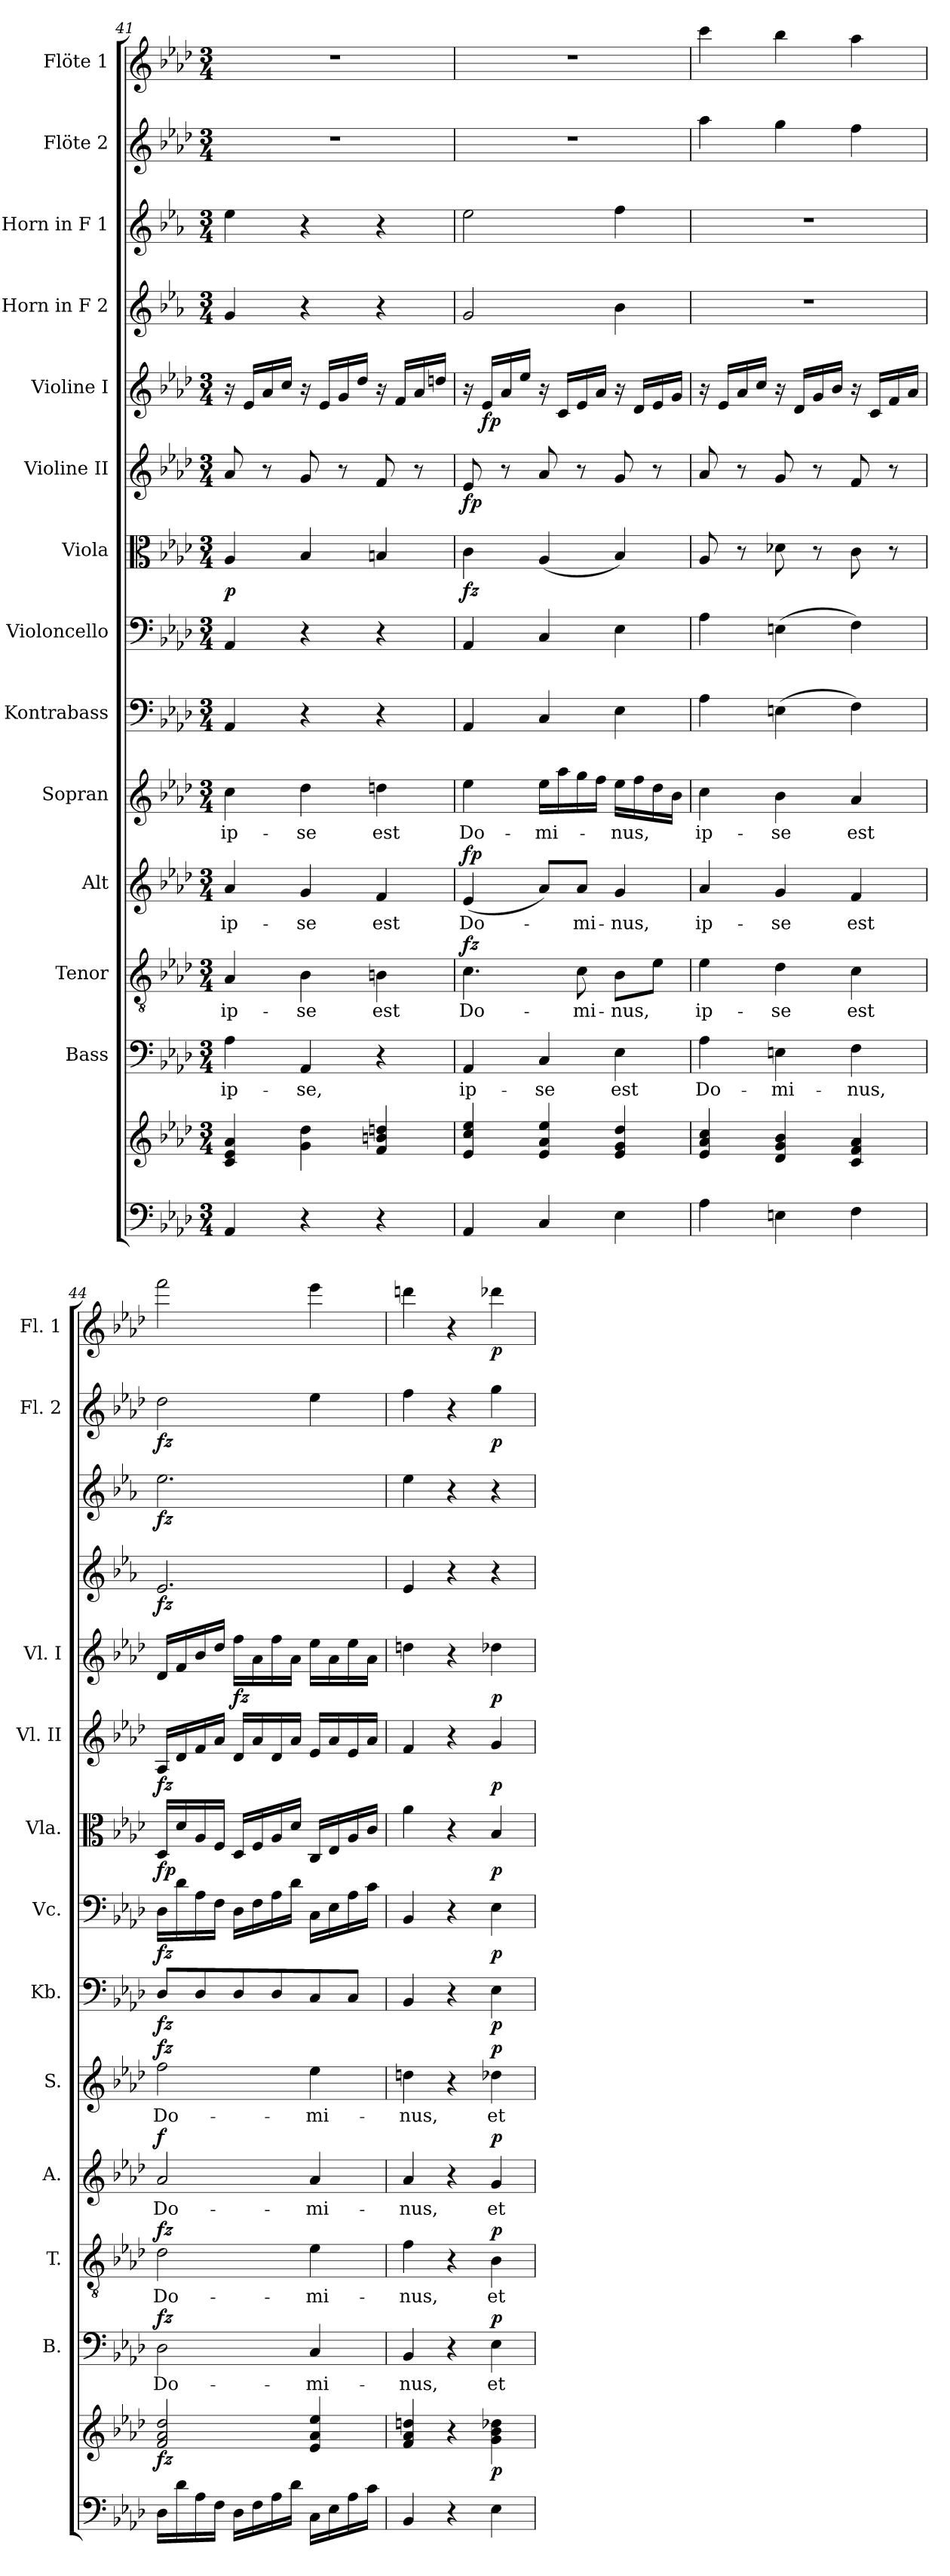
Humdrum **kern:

**kern	**kern	**dynam	**kern	**text	**dynam	**kern	**text	**dynam	**kern	**text	**dynam	**kern	**text	**dynam	**kern	**dynam	**kern	**dynam	**kern	**dynam	**kern	**dynam	**kern	**dynam	**kern	**dynam	**kern	**dynam	**kern	**dynam	**kern	**dynam
*part14	*part14	*part14	*part13	*part13	*part13	*part12	*part12	*part12	*part11	*part11	*part11	*part10	*part10	*part10	*part9	*part9	*part8	*part8	*part7	*part7	*part6	*part6	*part5	*part5	*part4	*part4	*part3	*part3	*part2	*part2	*part1	*part1
*staff15	*staff14	*staff14/15	*staff13	*staff13	*staff13	*staff12	*staff12	*staff12	*staff11	*staff11	*staff11	*staff10	*staff10	*staff10	*staff9	*staff9	*staff8	*staff8	*staff7	*staff7	*staff6	*staff6	*staff5	*staff5	*staff4	*staff4	*staff3	*staff3	*staff2	*staff2	*staff1	*staff1
*	*	*	*I"Bass	*	*	*I"Tenor	*	*	*I"Alt	*	*	*I"Sopran	*	*	*I"Kontrabass	*	*I"Violoncello	*	*I"Viola	*	*I"Violine II	*	*I"Violine I	*	*I"Horn in F 2	*	*I"Horn in F 1	*	*I"Flöte 2	*	*I"Flöte 1	*
*	*	*	*I'B.	*	*	*I'T.	*	*	*I'A.	*	*	*I'S.	*	*	*I'Kb.	*	*I'Vc.	*	*I'Vla.	*	*I'Vl. II	*	*I'Vl. I	*	*	*	*	*	*I'Fl. 2	*	*I'Fl. 1	*
*clefF4	*clefG2	*	*clefF4	*	*	*clefGv2	*	*	*clefG2	*	*	*clefG2	*	*	*clefF4	*	*clefF4	*	*clefC3	*	*clefG2	*	*clefG2	*	*clefG2	*	*clefG2	*	*clefG2	*	*clefG2	*
*	*	*	*	*	*	*	*	*	*	*	*	*	*	*	*ITrd7c12	*	*	*	*	*	*	*	*	*	*ITrd4c7	*	*ITrd4c7	*	*	*	*	*
*k[b-e-a-d-]	*k[b-e-a-d-]	*	*k[b-e-a-d-]	*	*	*k[b-e-a-d-]	*	*	*k[b-e-a-d-]	*	*	*k[b-e-a-d-]	*	*	*k[b-e-a-d-]	*	*k[b-e-a-d-]	*	*k[b-e-a-d-]	*	*k[b-e-a-d-]	*	*k[b-e-a-d-]	*	*k[b-e-a-d-]	*	*k[b-e-a-d-]	*	*k[b-e-a-d-]	*	*k[b-e-a-d-]	*
*A-:	*A-:	*	*A-:	*	*	*A-:	*	*	*A-:	*	*	*A-:	*	*	*A-:	*	*A-:	*	*A-:	*	*A-:	*	*A-:	*	*A-:	*	*A-:	*	*A-:	*	*A-:	*
*M3/4	*M3/4	*	*M3/4	*	*	*M3/4	*	*	*M3/4	*	*	*M3/4	*	*	*M3/4	*	*M3/4	*	*M3/4	*	*M3/4	*	*M3/4	*	*M3/4	*	*M3/4	*	*M3/4	*	*M3/4	*
=41	=41	=41	=41	=41	=41	=41	=41	=41	=41	=41	=41	=41	=41	=41	=41	=41	=41	=41	=41	=41	=41	=41	=41	=41	=41	=41	=41	=41	=41	=41	=41	=41
!	!	!	!	!LO:LY:b	!	!	!LO:LY:b	!	!	!LO:LY:b	!	!	!LO:LY:b	!	!	!	!	!	!	!LO:DY:b	!	!	!	!	!	!	!	!	!	!	!	!
4AA-/	4c/ 4e-/ 4a-/	.	4A-\	ip-	.	4A-/	ip-	.	4a-/	ip-	.	4cc\	ip-	.	4AAA-/	.	4AA-/	.	4A-/	p	8a-/	.	16r	.	4c/	.	4a-\	.	2.r	.	2.r	.
.	.	.	.	.	.	.	.	.	.	.	.	.	.	.	.	.	.	.	.	.	.	.	16e-/LL	.	.	.	.	.	.	.	.	.
.	.	.	.	.	.	.	.	.	.	.	.	.	.	.	.	.	.	.	.	.	8r	.	16a-/	.	.	.	.	.	.	.	.	.
.	.	.	.	.	.	.	.	.	.	.	.	.	.	.	.	.	.	.	.	.	.	.	16cc/JJ	.	.	.	.	.	.	.	.	.
!	!	!	!	!LO:LY:b	!	!	!LO:LY:b	!	!	!LO:LY:b	!	!	!LO:LY:b	!	!	!	!	!	!	!	!	!	!	!	!	!	!	!	!	!	!	!
4r	4g\ 4dd-\	.	4AA-/	-se,	.	4B-\	-se	.	4g/	-se	.	4dd-\	-se	.	4r	.	4r	.	4B-/	.	8g/	.	16r	.	4r	.	4r	.	.	.	.	.
.	.	.	.	.	.	.	.	.	.	.	.	.	.	.	.	.	.	.	.	.	.	.	16e-/LL	.	.	.	.	.	.	.	.	.
.	.	.	.	.	.	.	.	.	.	.	.	.	.	.	.	.	.	.	.	.	8r	.	16g/	.	.	.	.	.	.	.	.	.
.	.	.	.	.	.	.	.	.	.	.	.	.	.	.	.	.	.	.	.	.	.	.	16dd-/JJ	.	.	.	.	.	.	.	.	.
!	!	!	!	!	!	!	!LO:LY:b	!	!	!LO:LY:b	!	!	!LO:LY:b	!	!	!	!	!	!	!	!	!	!	!	!	!	!	!	!	!	!	!
4r	4f/ 4bn/ 4ddn/	.	4r	.	.	4Bn\	est	.	4f/	est	.	4ddn\	est	.	4r	.	4r	.	4Bn/	.	8f/	.	16r	.	4r	.	4r	.	.	.	.	.
.	.	.	.	.	.	.	.	.	.	.	.	.	.	.	.	.	.	.	.	.	.	.	16f/LL	.	.	.	.	.	.	.	.	.
.	.	.	.	.	.	.	.	.	.	.	.	.	.	.	.	.	.	.	.	.	8r	.	16a-/	.	.	.	.	.	.	.	.	.
.	.	.	.	.	.	.	.	.	.	.	.	.	.	.	.	.	.	.	.	.	.	.	16ddn/JJ	.	.	.	.	.	.	.	.	.
=42	=42	=42	=42	=42	=42	=42	=42	=42	=42	=42	=42	=42	=42	=42	=42	=42	=42	=42	=42	=42	=42	=42	=42	=42	=42	=42	=42	=42	=42	=42	=42	=42
!	!	!	!	!LO:LY:b	!	!	!LO:LY:b	!LO:DY:a	!	!LO:LY:b	!LO:DY:a	!	!LO:LY:b	!	!	!	!	!	!	!LO:DY:b	!	!LO:DY:b	!	!	!	!	!	!	!	!	!	!
4AA-/	4e-/ 4cc/ 4ee-/	.	4AA-/	ip-	.	4.c\	Do-	fz	(<4e-/	Do-	fp	4ee-\	Do-	.	4AAA-/	.	4AA-/	.	4c\	fz	8e-/	fp	16r	.	2c/	.	2a-\	.	2.r	.	2.r	.
!	!	!	!	!	!	!	!	!	!	!	!	!	!	!	!	!	!	!	!	!	!	!	!	!LO:DY:b	!	!	!	!	!	!	!	!
.	.	.	.	.	.	.	.	.	.	.	.	.	.	.	.	.	.	.	.	.	.	.	16e-/LL	fp	.	.	.	.	.	.	.	.
.	.	.	.	.	.	.	.	.	.	.	.	.	.	.	.	.	.	.	.	.	8r	.	16a-/	.	.	.	.	.	.	.	.	.
.	.	.	.	.	.	.	.	.	.	.	.	.	.	.	.	.	.	.	.	.	.	.	16ee-/JJ	.	.	.	.	.	.	.	.	.
!	!	!	!	!LO:LY:b	!	!	!	!	!	!	!	!	!LO:LY:b	!	!	!	!	!	!	!	!	!	!	!	!	!	!	!	!	!	!	!
4C/	4e-/ 4a-/ 4ee-/	.	4C/	-se	.	.	.	.	8a-/L)	.	.	16ee-\LL	-mi-	.	4CC/	.	4C/	.	(<4A-/	.	8a-/	.	16r	.	.	.	.	.	.	.	.	.
.	.	.	.	.	.	.	.	.	.	.	.	16aa-\	.	.	.	.	.	.	.	.	.	.	16c/LL	.	.	.	.	.	.	.	.	.
!	!	!	!	!	!	!	!LO:LY:b	!	!	!LO:LY:b	!	!	!	!	!	!	!	!	!	!	!	!	!	!	!	!	!	!	!	!	!	!
.	.	.	.	.	.	8c\	-mi-	.	8a-/J	-mi-	.	16gg\	.	.	.	.	.	.	.	.	8r	.	16e-/	.	.	.	.	.	.	.	.	.
.	.	.	.	.	.	.	.	.	.	.	.	16ff\JJ	.	.	.	.	.	.	.	.	.	.	16a-/JJ	.	.	.	.	.	.	.	.	.
!	!	!	!	!LO:LY:b	!	!	!LO:LY:b	!	!	!LO:LY:b	!	!	!LO:LY:b	!	!	!	!	!	!	!	!	!	!	!	!	!	!	!	!	!	!	!
4E-\	4e-/ 4g/ 4dd-/	.	4E-\	est	.	8B-\L	-nus,	.	4g/	-nus,	.	16ee-\LL	-nus,	.	4EE-\	.	4E-\	.	4B-/)	.	8g/	.	16r	.	4e-\	.	4b-\	.	.	.	.	.
.	.	.	.	.	.	.	.	.	.	.	.	16ff\	.	.	.	.	.	.	.	.	.	.	16d-/LL	.	.	.	.	.	.	.	.	.
.	.	.	.	.	.	8e-\J	.	.	.	.	.	16dd-\	.	.	.	.	.	.	.	.	8r	.	16e-/	.	.	.	.	.	.	.	.	.
.	.	.	.	.	.	.	.	.	.	.	.	16b-\JJ	.	.	.	.	.	.	.	.	.	.	16g/JJ	.	.	.	.	.	.	.	.	.
=43	=43	=43	=43	=43	=43	=43	=43	=43	=43	=43	=43	=43	=43	=43	=43	=43	=43	=43	=43	=43	=43	=43	=43	=43	=43	=43	=43	=43	=43	=43	=43	=43
!	!	!	!	!LO:LY:b	!	!	!LO:LY:b	!	!	!LO:LY:b	!	!	!LO:LY:b	!	!	!	!	!	!	!	!	!	!	!	!	!	!	!	!	!	!	!
4A-\	4e-/ 4a-/ 4cc/	.	4A-\	Do-	.	4e-\	ip-	.	4a-/	ip-	.	4cc\	ip-	.	4AA-\	.	4A-\	.	8A-/	.	8a-/	.	16r	.	2.r	.	2.r	.	4aa-\	.	4ccc\	.
.	.	.	.	.	.	.	.	.	.	.	.	.	.	.	.	.	.	.	.	.	.	.	16e-/LL	.	.	.	.	.	.	.	.	.
.	.	.	.	.	.	.	.	.	.	.	.	.	.	.	.	.	.	.	8r	.	8r	.	16a-/	.	.	.	.	.	.	.	.	.
.	.	.	.	.	.	.	.	.	.	.	.	.	.	.	.	.	.	.	.	.	.	.	16cc/JJ	.	.	.	.	.	.	.	.	.
!	!	!	!	!LO:LY:b	!	!	!LO:LY:b	!	!	!LO:LY:b	!	!	!LO:LY:b	!	!	!	!	!	!	!	!	!	!	!	!	!	!	!	!	!	!	!
4En\	4d-/ 4g/ 4b-/	.	4En\	-mi-	.	4d-\	-se	.	4g/	-se	.	4b-\	-se	.	(>4EEn\	.	(>4En\	.	8d-X\	.	8g/	.	16r	.	.	.	.	.	4gg\	.	4bb-\	.
.	.	.	.	.	.	.	.	.	.	.	.	.	.	.	.	.	.	.	.	.	.	.	16d-/LL	.	.	.	.	.	.	.	.	.
.	.	.	.	.	.	.	.	.	.	.	.	.	.	.	.	.	.	.	8r	.	8r	.	16g/	.	.	.	.	.	.	.	.	.
.	.	.	.	.	.	.	.	.	.	.	.	.	.	.	.	.	.	.	.	.	.	.	16b-/JJ	.	.	.	.	.	.	.	.	.
!	!	!	!	!LO:LY:b	!	!	!LO:LY:b	!	!	!LO:LY:b	!	!	!LO:LY:b	!	!	!	!	!	!	!	!	!	!	!	!	!	!	!	!	!	!	!
4F\	4c/ 4f/ 4a-/	.	4F\	-nus,	.	4c\	est	.	4f/	est	.	4a-/	est	.	4FF\)	.	4F\)	.	8c\	.	8f/	.	16r	.	.	.	.	.	4ff\	.	4aa-\	.
.	.	.	.	.	.	.	.	.	.	.	.	.	.	.	.	.	.	.	.	.	.	.	16c/LL	.	.	.	.	.	.	.	.	.
.	.	.	.	.	.	.	.	.	.	.	.	.	.	.	.	.	.	.	8r	.	8r	.	16f/	.	.	.	.	.	.	.	.	.
.	.	.	.	.	.	.	.	.	.	.	.	.	.	.	.	.	.	.	.	.	.	.	16a-/JJ	.	.	.	.	.	.	.	.	.
!!LO:PB:g=z
=44	=44	=44	=44	=44	=44	=44	=44	=44	=44	=44	=44	=44	=44	=44	=44	=44	=44	=44	=44	=44	=44	=44	=44	=44	=44	=44	=44	=44	=44	=44	=44	=44
!	!	!LO:DY:b	!	!LO:LY:b	!LO:DY:a	!	!LO:LY:b	!LO:DY:a	!	!LO:LY:b	!LO:DY:a	!	!LO:LY:b	!LO:DY:a	!	!LO:DY:b	!	!LO:DY:b	!	!LO:DY:b	!	!LO:DY:b	!	!	!	!LO:DY:b	!	!LO:DY:b	!	!LO:DY:b	!	!
16D-\LL	2f/ 2a-/ 2dd-/	fz	2D-\	Do-	fz	2d-\	Do-	fz	2a-/	Do-	f	2ff\	Do-	fz	8DD-/L	fz	16D-\LL	fz	16D-/LL	fp	16A-/LL	fz	16d-/LL	.	2.A-/	fz	2.a-\	fz	2dd-\	fz	2fff\	.
16d-\	.	.	.	.	.	.	.	.	.	.	.	.	.	.	.	.	16d-\	.	16d-/	.	16d-/	.	16f/	.	.	.	.	.	.	.	.	.
16A-\	.	.	.	.	.	.	.	.	.	.	.	.	.	.	8DD-/	.	16A-\	.	16A-/	.	16f/	.	16b-/	.	.	.	.	.	.	.	.	.
16F\JJ	.	.	.	.	.	.	.	.	.	.	.	.	.	.	.	.	16F\JJ	.	16F/JJ	.	16a-/JJ	.	16dd-/JJ	.	.	.	.	.	.	.	.	.
!	!	!	!	!	!	!	!	!	!	!	!	!	!	!	!	!	!	!	!	!	!	!	!	!LO:DY:b	!	!	!	!	!	!	!	!
16D-\LL	.	.	.	.	.	.	.	.	.	.	.	.	.	.	8DD-/	.	16D-\LL	.	16D-/LL	.	16d-/LL	.	16ff\LL	fz	.	.	.	.	.	.	.	.
16F\	.	.	.	.	.	.	.	.	.	.	.	.	.	.	.	.	16F\	.	16F/	.	16a-/	.	16a-\	.	.	.	.	.	.	.	.	.
16A-\	.	.	.	.	.	.	.	.	.	.	.	.	.	.	8DD-/	.	16A-\	.	16A-/	.	16d-/	.	16ff\	.	.	.	.	.	.	.	.	.
16d-\JJ	.	.	.	.	.	.	.	.	.	.	.	.	.	.	.	.	16d-\JJ	.	16d-/JJ	.	16a-/JJ	.	16a-\JJ	.	.	.	.	.	.	.	.	.
!	!	!	!	!LO:LY:b	!	!	!LO:LY:b	!	!	!LO:LY:b	!	!	!LO:LY:b	!	!	!	!	!	!	!	!	!	!	!	!	!	!	!	!	!	!	!
16C\LL	4e-/ 4a-/ 4ee-/	.	4C/	-mi-	.	4e-\	-mi-	.	4a-/	-mi-	.	4ee-\	-mi-	.	8CC/	.	16C\LL	.	16C/LL	.	16e-/LL	.	16ee-\LL	.	.	.	.	.	4ee-\	.	4eee-\	.
16E-\	.	.	.	.	.	.	.	.	.	.	.	.	.	.	.	.	16E-\	.	16E-/	.	16a-/	.	16a-\	.	.	.	.	.	.	.	.	.
16A-\	.	.	.	.	.	.	.	.	.	.	.	.	.	.	8CC/J	.	16A-\	.	16A-/	.	16e-/	.	16ee-\	.	.	.	.	.	.	.	.	.
16c\JJ	.	.	.	.	.	.	.	.	.	.	.	.	.	.	.	.	16c\JJ	.	16c/JJ	.	16a-/JJ	.	16a-\JJ	.	.	.	.	.	.	.	.	.
=45	=45	=45	=45	=45	=45	=45	=45	=45	=45	=45	=45	=45	=45	=45	=45	=45	=45	=45	=45	=45	=45	=45	=45	=45	=45	=45	=45	=45	=45	=45	=45	=45
!	!	!	!	!LO:LY:b	!	!	!LO:LY:b	!	!	!LO:LY:b	!	!	!LO:LY:b	!	!	!	!	!	!	!	!	!	!	!	!	!	!	!	!	!	!	!
4BB-/	4f/ 4a-/ 4ddn/	.	4BB-/	-nus,	.	4f\	-nus,	.	4a-/	-nus,	.	4ddn\	-nus,	.	4BBB-/	.	4BB-/	.	4a-\	.	4f/	.	4ddn\	.	4A-/	.	4a-\	.	4ff\	.	4dddn\	.
4r	4r	.	4r	.	.	4r	.	.	4r	.	.	4r	.	.	4r	.	4r	.	4r	.	4r	.	4r	.	4r	.	4r	.	4r	.	4r	.
!	!	!LO:DY:b	!	!LO:LY:b	!LO:DY:a	!	!LO:LY:b	!LO:DY:a	!	!LO:LY:b	!LO:DY:a	!	!LO:LY:b	!LO:DY:a	!	!LO:DY:b	!	!LO:DY:b	!	!LO:DY:b	!	!LO:DY:b	!	!LO:DY:b	!	!	!	!	!	!LO:DY:b	!	!LO:DY:b
4E-\	4g\ 4b-\ 4dd-X\	p	4E-\	et	p	4B-\	et	p	4g/	et	p	4dd-X\	et	p	4EE-\	p	4E-\	p	4B-/	p	4g/	p	4dd-X\	p	4r	.	4r	.	4gg\	p	4ddd-X\	p
=	=	=	=	=	=	=	=	=	=	=	=	=	=	=	=	=	=	=	=	=	=	=	=	=	=	=	=	=	=	=	=	=
*-	*-	*-	*-	*-	*-	*-	*-	*-	*-	*-	*-	*-	*-	*-	*-	*-	*-	*-	*-	*-	*-	*-	*-	*-	*-	*-	*-	*-	*-	*-	*-	*-
